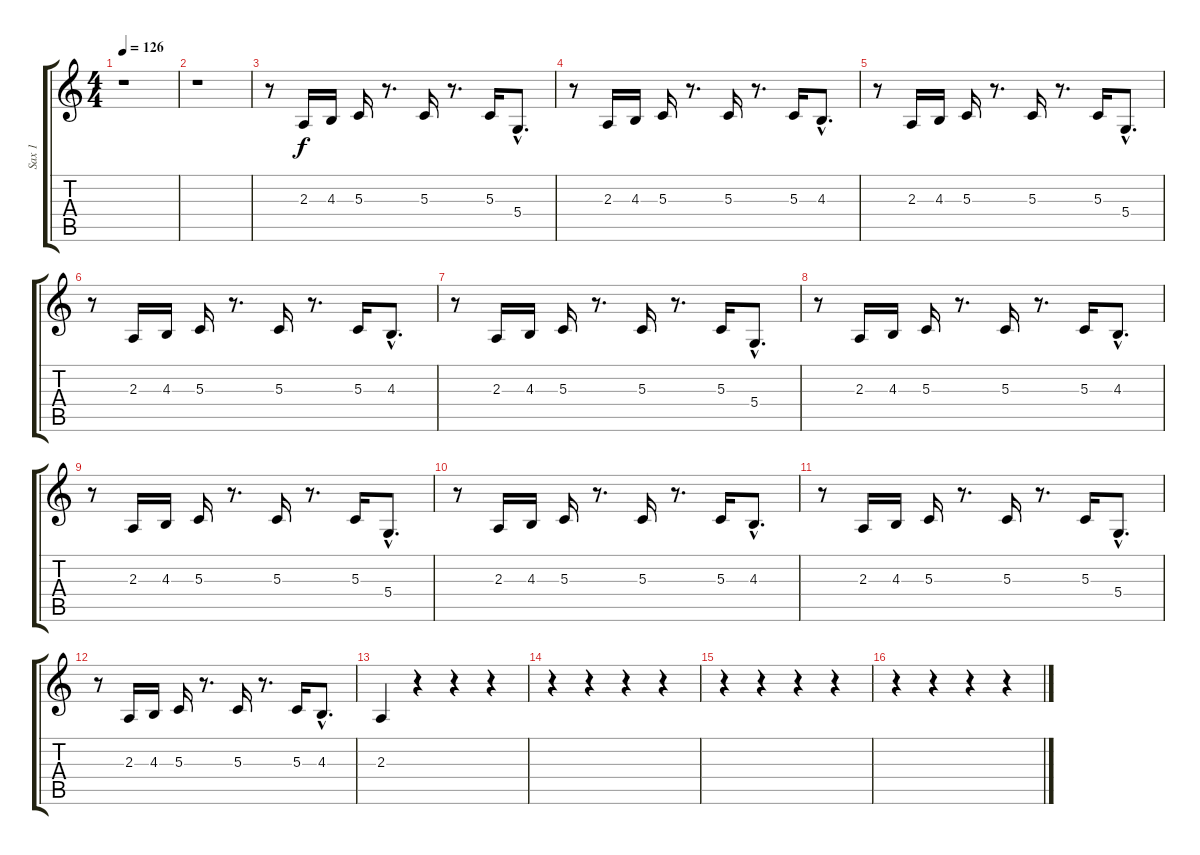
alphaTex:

\track ("Sax 1" "Sax 1") {instrument altosax}
\staff {score tabs}
\tuning (E4 B3 G3 D3 A2 E2) {hide}
\ts (4 4)
\tempo 126
\clef g2
\ks c
r.1{dy f instrument altosax} |
r.1 |
r.8 2.3.16 4.3.16 5.3.16 r.8{d} 5.3.16 r.8{d} 5.3.16 5.4{hac}.8{d} |
r.8 2.3.16 4.3.16 5.3.16 r.8{d} 5.3.16 r.8{d} 5.3.16 4.3{hac}.8{d} |
r.8 2.3.16 4.3.16 5.3.16 r.8{d} 5.3.16 r.8{d} 5.3.16 5.4{hac}.8{d} |
r.8 2.3.16 4.3.16 5.3.16 r.8{d} 5.3.16 r.8{d} 5.3.16 4.3{hac}.8{d} |
r.8 2.3.16 4.3.16 5.3.16 r.8{d} 5.3.16 r.8{d} 5.3.16 5.4{hac}.8{d} |
r.8 2.3.16 4.3.16 5.3.16 r.8{d} 5.3.16 r.8{d} 5.3.16 4.3{hac}.8{d} |
r.8 2.3.16 4.3.16 5.3.16 r.8{d} 5.3.16 r.8{d} 5.3.16 5.4{hac}.8{d} |
r.8 2.3.16 4.3.16 5.3.16 r.8{d} 5.3.16 r.8{d} 5.3.16 4.3{hac}.8{d} |
r.8 2.3.16 4.3.16 5.3.16 r.8{d} 5.3.16 r.8{d} 5.3.16 5.4{hac}.8{d} |
r.8 2.3.16 4.3.16 5.3.16 r.8{d} 5.3.16 r.8{d} 5.3.16 4.3{hac}.8{d} |
2.3.4 r.4 r.4 r.4 |
r.4 r.4 r.4 r.4 |
r.4 r.4 r.4 r.4 |
r.4 r.4 r.4 r.4
